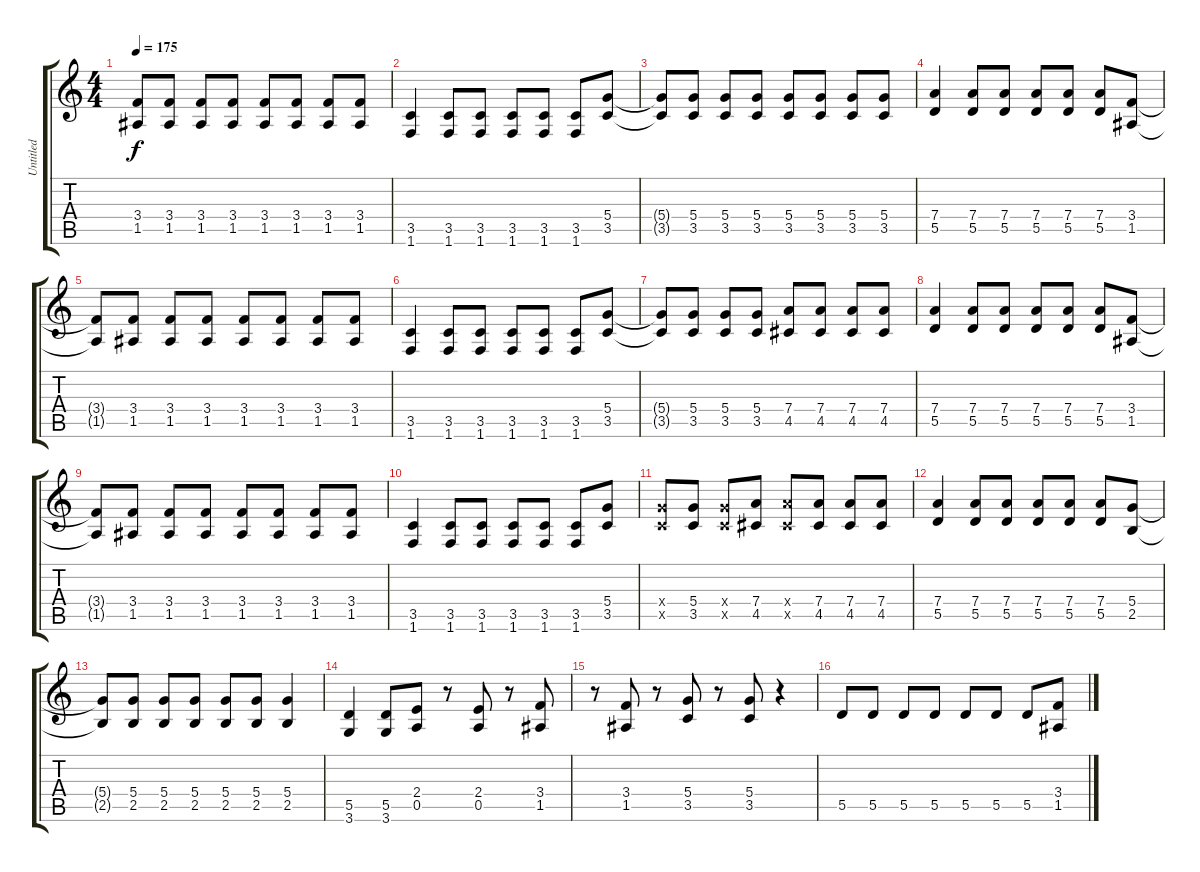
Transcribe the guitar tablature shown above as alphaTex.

\track ("Untitled" "Untitled") {instrument overdrivenguitar}
\staff {score tabs}
\tuning (E4 B3 G3 D3 A2 E2) {hide}
\ts (4 4)
\tempo 175
\clef g2
\ks c
(3.4{t} 1.5{t}).8{dy f} (3.4 1.5).8 (3.4 1.5).8 (3.4 1.5).8 (3.4 1.5).8 (3.4 1.5).8 (3.4 1.5).8 (3.4 1.5).8 |
(3.5 1.6).4 (3.5 1.6).8 (3.5 1.6).8 (3.5 1.6).8 (3.5 1.6).8 (3.5 1.6).8 (5.4 3.5).8 |
(5.4{t} 3.5{t}).8 (5.4 3.5).8 (5.4 3.5).8 (5.4 3.5).8 (5.4 3.5).8 (5.4 3.5).8 (5.4 3.5).8 (5.4 3.5).8 |
(7.4 5.5).4 (7.4 5.5).8 (7.4 5.5).8 (7.4 5.5).8 (7.4 5.5).8 (7.4 5.5).8 (3.4 1.5).8 |
(3.4{t} 1.5{t}).8 (3.4 1.5).8 (3.4 1.5).8 (3.4 1.5).8 (3.4 1.5).8 (3.4 1.5).8 (3.4 1.5).8 (3.4 1.5).8 |
(3.5 1.6).4 (3.5 1.6).8 (3.5 1.6).8 (3.5 1.6).8 (3.5 1.6).8 (3.5 1.6).8 (5.4 3.5).8 |
(5.4{t} 3.5{t}).8 (5.4 3.5).8 (5.4 3.5).8 (5.4 3.5).8 (7.4 4.5).8 (7.4 4.5).8 (7.4 4.5).8 (7.4 4.5).8 |
(7.4 5.5).4 (7.4 5.5).8 (7.4 5.5).8 (7.4 5.5).8 (7.4 5.5).8 (7.4 5.5).8 (3.4 1.5).8 |
(3.4{t} 1.5{t}).8 (3.4 1.5).8 (3.4 1.5).8 (3.4 1.5).8 (3.4 1.5).8 (3.4 1.5).8 (3.4 1.5).8 (3.4 1.5).8 |
(3.5 1.6).4 (3.5 1.6).8 (3.5 1.6).8 (3.5 1.6).8 (3.5 1.6).8 (3.5 1.6).8 (5.4 3.5).8 |
(5.4{x} 3.5{x}).8 (5.4 3.5).8 (5.4{x} 3.5{x}).8 (7.4 4.5).8 (7.4{x} 4.5{x}).8 (7.4 4.5).8 (7.4 4.5).8 (7.4 4.5).8 |
(7.4 5.5).4 (7.4 5.5).8 (7.4 5.5).8 (7.4 5.5).8 (7.4 5.5).8 (7.4 5.5).8 (5.4 2.5).8 |
(5.4{t} 2.5{t}).8 (5.4 2.5).8 (5.4 2.5).8 (5.4 2.5).8 (5.4 2.5).8 (5.4 2.5).8 (5.4 2.5).4 |
(5.5 3.6).4 (5.5 3.6).8 (2.4 0.5).8 r.8 (2.4 0.5).8 r.8 (3.4 1.5).8 |
r.8 (3.4 1.5).8 r.8 (5.4 3.5).8 r.8 (5.4 3.5).8 r.4 |
5.5.8 5.5.8 5.5.8 5.5.8 5.5.8 5.5.8 5.5.8 (3.4 1.5).8
